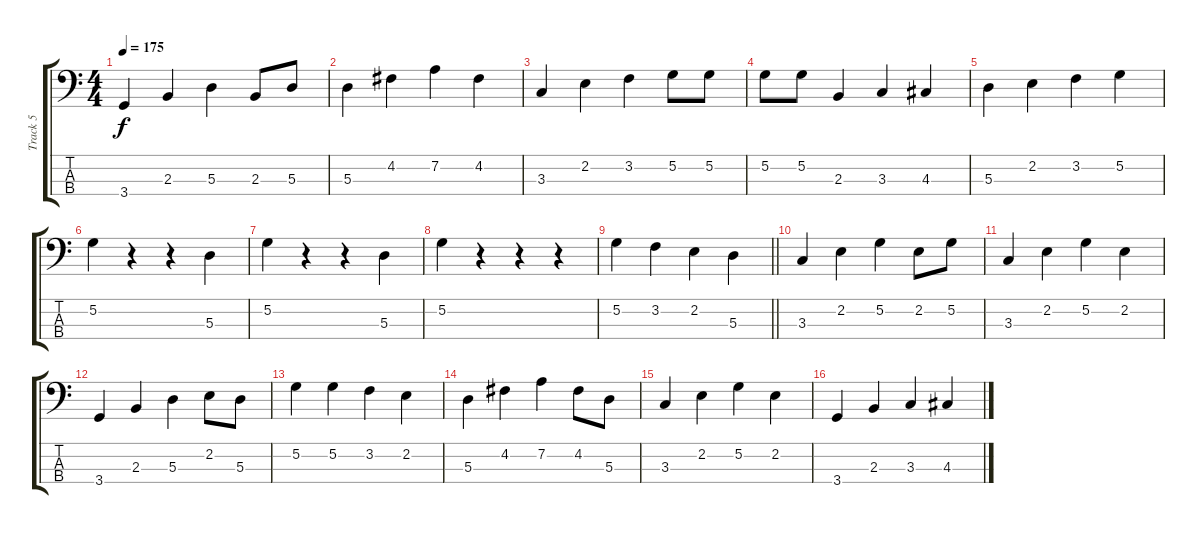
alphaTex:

\track ("Track 5" "Track 5") {instrument electricbassfinger}
\staff {score tabs}
\tuning (G2 D2 A1 E1) {hide}
\ts (4 4)
\tempo 175
\clef f4
\ks c
3.4.4{dy f} 2.3.4 5.3.4 2.3.8 5.3.8 |
5.3.4 4.2.4 7.2.4 4.2.4 |
3.3.4 2.2.4 3.2.4 5.2.8 5.2.8 |
5.2.8 5.2.8 2.3.4 3.3.4 4.3.4 |
5.3.4 2.2.4 3.2.4 5.2.4 |
5.2.4 r.4 r.4 5.3.4 |
5.2.4 r.4 r.4 5.3.4 |
5.2.4 r.4 r.4 r.4 |
\barLineRight lightlight
5.2.4 3.2.4 2.2.4 5.3.4 |
3.3.4 2.2.4 5.2.4 2.2.8 5.2.8 |
3.3.4 2.2.4 5.2.4 2.2.4 |
3.4.4 2.3.4 5.3.4 2.2.8 5.3.8 |
5.2.4 5.2.4 3.2.4 2.2.4 |
5.3.4 4.2.4 7.2.4 4.2.8 5.3.8 |
3.3.4 2.2.4 5.2.4 2.2.4 |
3.4.4 2.3.4 3.3.4 4.3.4
